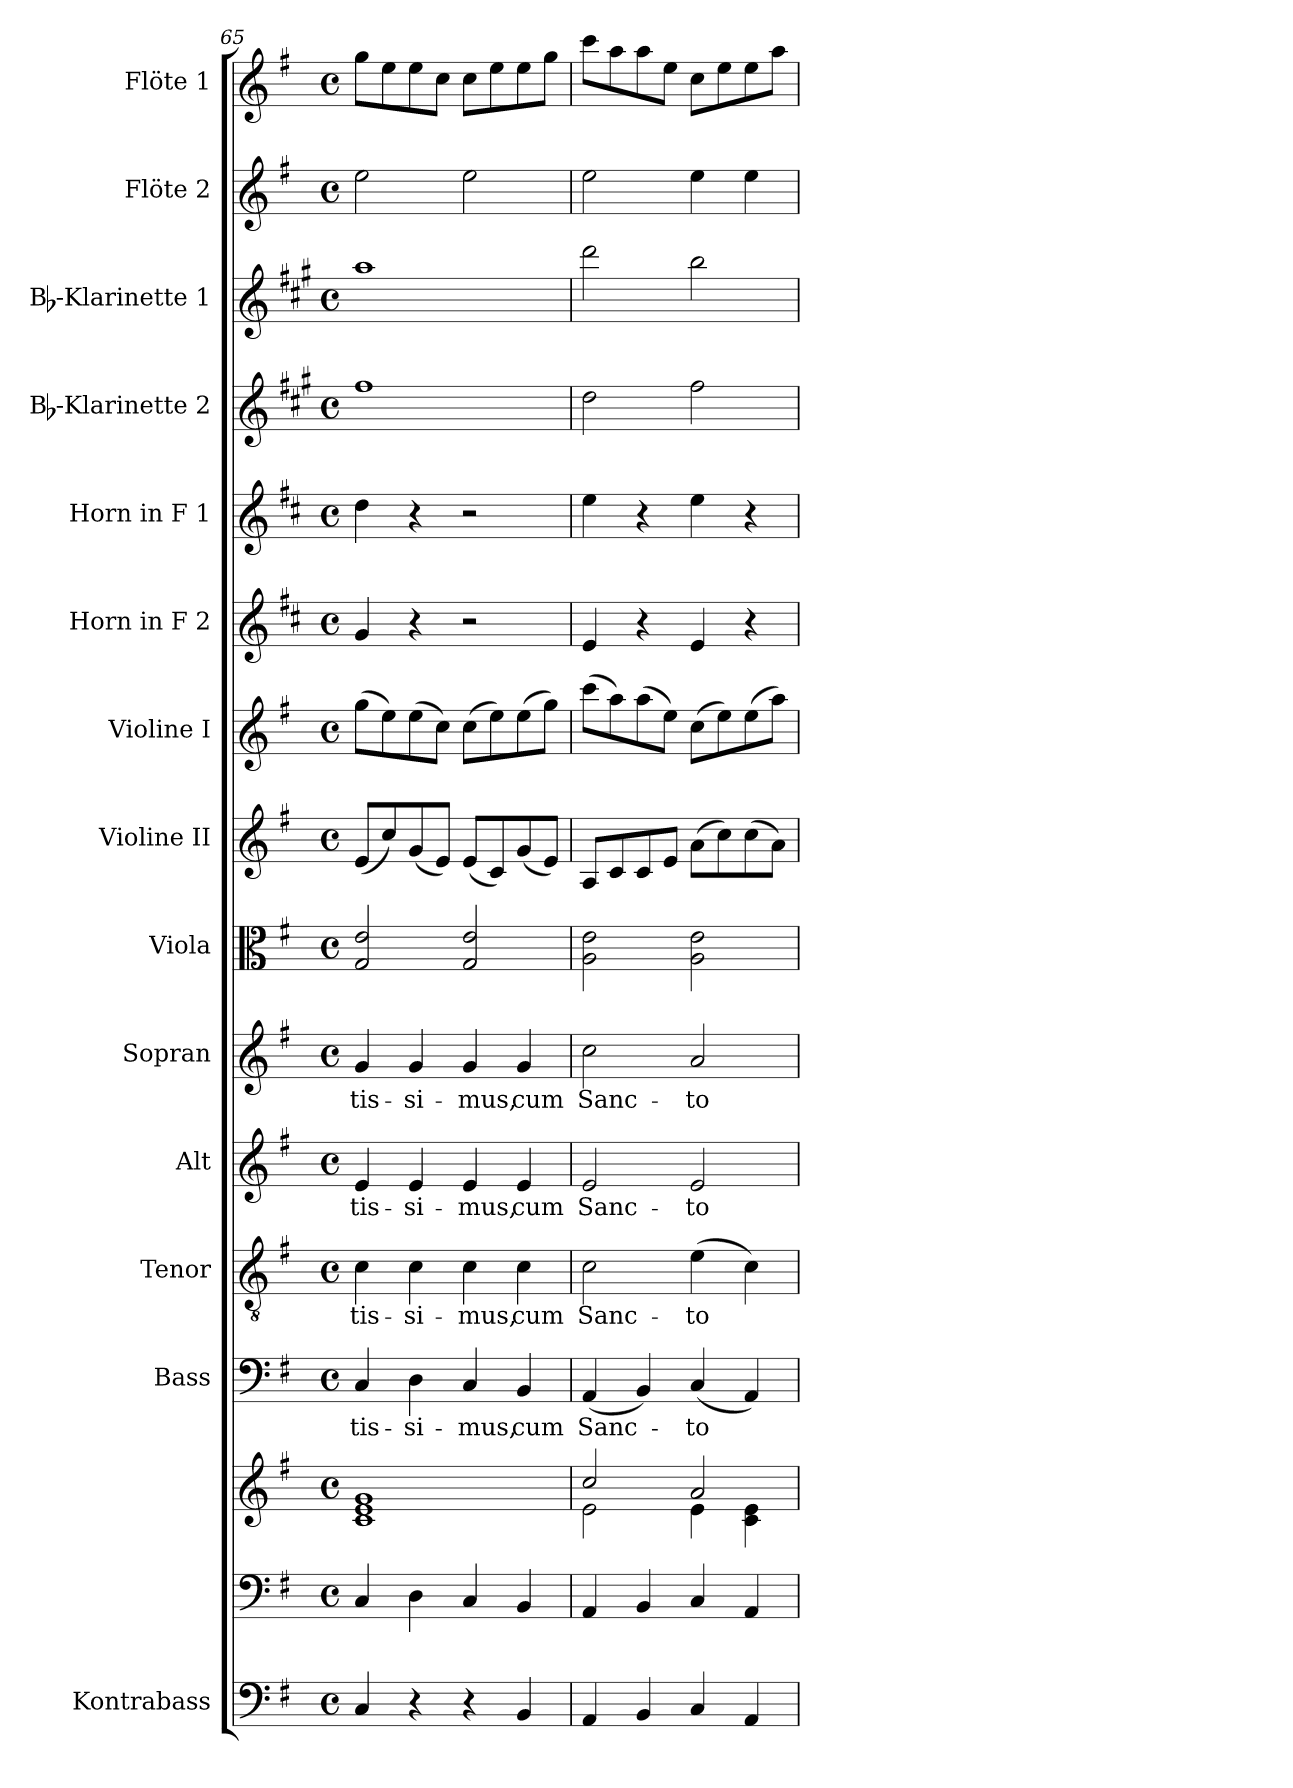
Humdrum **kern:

**kern	**kern	**kern	**kern	**text	**kern	**text	**kern	**text	**kern	**text	**kern	**kern	**kern	**kern	**kern	**kern	**kern	**kern	**kern
*part15	*part14	*part14	*part13	*part13	*part12	*part12	*part11	*part11	*part10	*part10	*part9	*part8	*part7	*part6	*part5	*part4	*part3	*part2	*part1
*staff16	*staff15	*staff14	*staff13	*staff13	*staff12	*staff12	*staff11	*staff11	*staff10	*staff10	*staff9	*staff8	*staff7	*staff6	*staff5	*staff4	*staff3	*staff2	*staff1
*I"Kontrabass	*	*	*I"Bass	*	*I"Tenor	*	*I"Alt	*	*I"Sopran	*	*I"Viola	*I"Violine II	*I"Violine I	*I"Horn in F 2	*I"Horn in F 1	*I"Bb-Klarinette 2	*I"Bb-Klarinette 1	*I"Flöte 2	*I"Flöte 1
*I'Kb.	*	*	*I'B.	*	*I'T.	*	*I'A.	*	*I'S.	*	*I'Vla.	*I'Vl. II	*I'Vl. I	*I'Horn 2	*I'Horn 1	*I'Bb Kl. 2	*I'Bb Kl. 1	*I'Fl. 2	*I'Fl. 1
*clefF4	*clefF4	*clefG2	*clefF4	*	*clefGv2	*	*clefG2	*	*clefG2	*	*clefC3	*clefG2	*clefG2	*clefG2	*clefG2	*clefG2	*clefG2	*clefG2	*clefG2
*ITrd7c12	*	*	*	*	*	*	*	*	*	*	*	*	*	*ITrd4c7	*ITrd4c7	*ITrd1c2	*ITrd1c2	*	*
*k[f#]	*k[f#]	*k[f#]	*k[f#]	*	*k[f#]	*	*k[f#]	*	*k[f#]	*	*k[f#]	*k[f#]	*k[f#]	*k[f#]	*k[f#]	*k[f#]	*k[f#]	*k[f#]	*k[f#]
*G:	*G:	*G:	*G:	*	*G:	*	*G:	*	*G:	*	*G:	*G:	*G:	*G:	*G:	*G:	*G:	*G:	*G:
*M4/4	*M4/4	*M4/4	*M4/4	*	*M4/4	*	*M4/4	*	*M4/4	*	*M4/4	*M4/4	*M4/4	*M4/4	*M4/4	*M4/4	*M4/4	*M4/4	*M4/4
*met(c)	*met(c)	*met(c)	*met(c)	*	*met(c)	*	*met(c)	*	*met(c)	*	*met(c)	*met(c)	*met(c)	*met(c)	*met(c)	*met(c)	*met(c)	*met(c)	*met(c)
=65	=65	=65	=65	=65	=65	=65	=65	=65	=65	=65	=65	=65	=65	=65	=65	=65	=65	=65	=65
*	*	*^	*	*	*	*	*	*	*	*	*	*	*	*	*	*	*	*	*
!	!	!	!	!	!LO:LY:b	!	!LO:LY:b	!	!LO:LY:b	!	!LO:LY:b	!	!	!	!	!	!	!	!	!
4CC/	4C/	1g	1c 1e	4C/	-tis-	4c\	-tis-	4e/	-tis-	4g/	-tis-	2G/ 2e/	(<8e/L	(>8gg\L	4c/	4g\	1ee	1gg	2ee\	8gg\L
.	.	.	.	.	.	.	.	.	.	.	.	.	8cc/)	8ee\)	.	.	.	.	.	8ee\
!	!	!	!	!	!LO:LY:b	!	!LO:LY:b	!	!LO:LY:b	!	!LO:LY:b	!	!	!	!	!	!	!	!	!
4r	4D\	.	.	4D\	-si-	4c\	-si-	4e/	-si-	4g/	-si-	.	(<8g/	(>8ee\	4r	4r	.	.	.	8ee\
.	.	.	.	.	.	.	.	.	.	.	.	.	8e/J)	8cc\J)	.	.	.	.	.	8cc\J
!	!	!	!	!	!LO:LY:b	!	!LO:LY:b	!	!LO:LY:b	!	!LO:LY:b	!	!	!	!	!	!	!	!	!
4r	4C/	.	.	4C/	-mus,	4c\	-mus,	4e/	-mus,	4g/	-mus,	2G/ 2e/	(<8e/L	(>8cc\L	2r	2r	.	.	2ee\	8cc\L
.	.	.	.	.	.	.	.	.	.	.	.	.	8c/)	8ee\)	.	.	.	.	.	8ee\
!	!	!	!	!	!LO:LY:b	!	!LO:LY:b	!	!LO:LY:b	!	!LO:LY:b	!	!	!	!	!	!	!	!	!
4BBB/	4BB/	.	.	4BB/	cum	4c\	cum	4e/	cum	4g/	cum	.	(<8g/	(>8ee\	.	.	.	.	.	8ee\
.	.	.	.	.	.	.	.	.	.	.	.	.	8e/J)	8gg\J)	.	.	.	.	.	8gg\J
=66	=66	=66	=66	=66	=66	=66	=66	=66	=66	=66	=66	=66	=66	=66	=66	=66	=66	=66	=66	=66
!	!	!	!	!	!LO:LY:b	!	!LO:LY:b	!	!LO:LY:b	!	!LO:LY:b	!	!	!	!	!	!	!	!	!
4AAA/	4AA/	2cc/	2e\	(<4AA/	Sanc-	2c\	Sanc-	2e/	Sanc-	2cc\	Sanc-	2A\ 2e\	8A/L	(>8ccc\L	4A/	4a\	2cc\	2ccc\	2ee\	8ccc\L
.	.	.	.	.	.	.	.	.	.	.	.	.	8c/	8aa\)	.	.	.	.	.	8aa\
4BBB/	4BB/	.	.	4BB/)	.	.	.	.	.	.	.	.	8c/	(>8aa\	4r	4r	.	.	.	8aa\
.	.	.	.	.	.	.	.	.	.	.	.	.	8e/J	8ee\J)	.	.	.	.	.	8ee\J
!	!	!	!	!	!LO:LY:b	!	!LO:LY:b	!	!LO:LY:b	!	!LO:LY:b	!	!	!	!	!	!	!	!	!
4CC/	4C/	2a/	4e\	(<4C/	-to	(>4e\	-to	2e/	-to	2a/	-to	2A\ 2e\	(>8a\L	(>8cc\L	4A/	4a\	2ee\	2aa\	4ee\	8cc\L
.	.	.	.	.	.	.	.	.	.	.	.	.	8cc\)	8ee\)	.	.	.	.	.	8ee\
4AAA/	4AA/	.	4c\ 4e\	4AA/)	.	4c\)	.	.	.	.	.	.	(>8cc\	(>8ee\	4r	4r	.	.	4ee\	8ee\
.	.	.	.	.	.	.	.	.	.	.	.	.	8a\J)	8aa\J)	.	.	.	.	.	8aa\J
*	*	*v	*v	*	*	*	*	*	*	*	*	*	*	*	*	*	*	*	*	*
=	=	=	=	=	=	=	=	=	=	=	=	=	=	=	=	=	=	=	=
*-	*-	*-	*-	*-	*-	*-	*-	*-	*-	*-	*-	*-	*-	*-	*-	*-	*-	*-	*-
